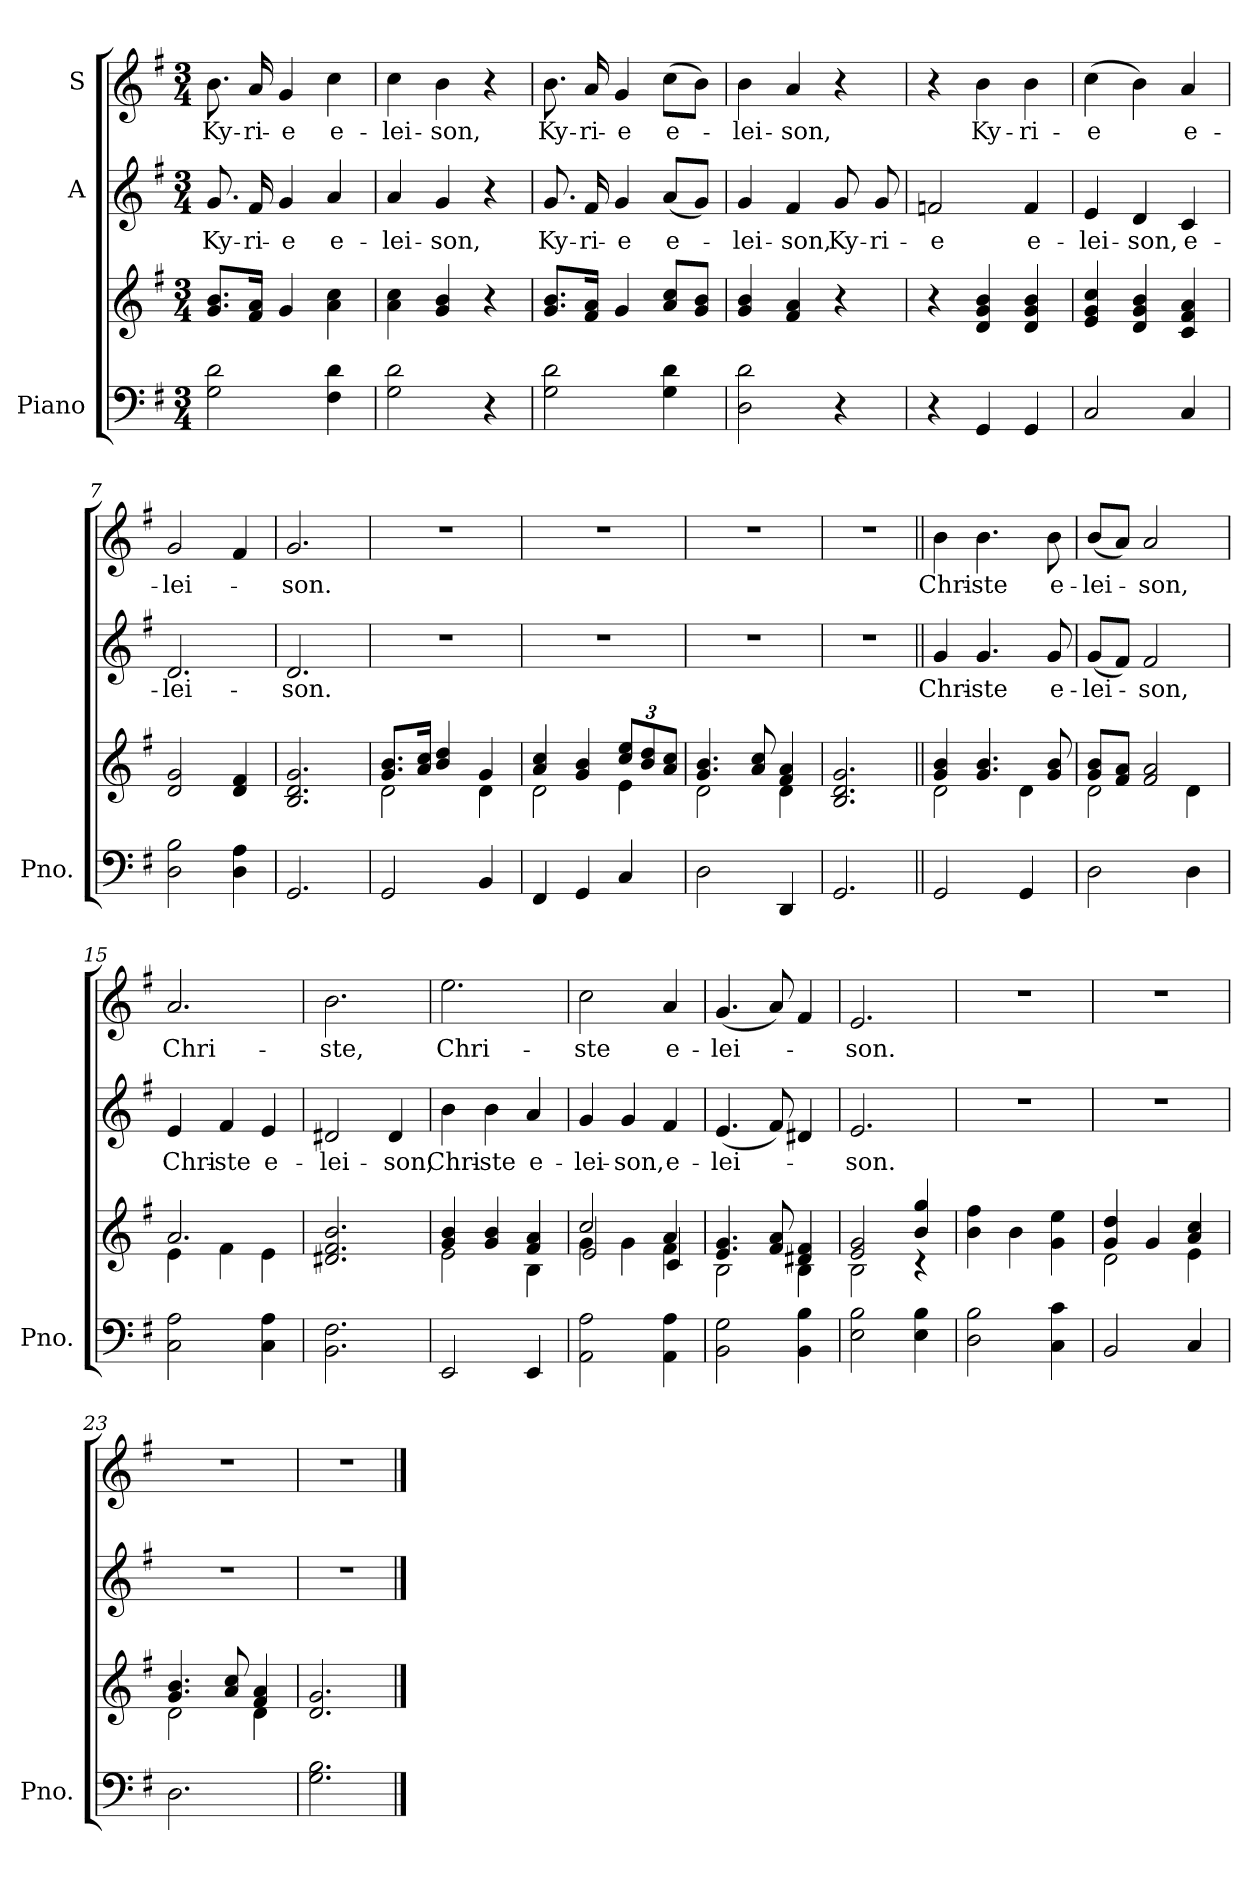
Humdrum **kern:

**kern	**kern	**kern	**text	**kern	**text
*part3	*part3	*part2	*part2	*part1	*part1
*staff4	*staff3	*staff2	*staff2	*staff1	*staff1
*I"Piano	*	*I"A	*	*I"S	*
*I'Pno.	*	*	*	*	*
*clefF4	*clefG2	*clefG2	*	*clefG2	*
*k[f#]	*k[f#]	*k[f#]	*	*k[f#]	*
*G:	*G:	*G:	*	*G:	*
*M3/4	*M3/4	*M3/4	*	*M3/4	*
=1	=1	=1	=1	=1	=1
2G\ 2d\	8.g/ 8.b/L	8.g/	Ky-	8.b\	Ky-
.	16f#/ 16a/Jk	16f#/	-ri-	16a/	-ri-
.	4g/	4g/	-e	4g/	-e
4F#\ 4d\	4a\ 4cc\	4a/	e-	4cc\	e-
=2	=2	=2	=2	=2	=2
2G\ 2d\	4a\ 4cc\	4a/	-lei-	4cc\	-lei-
.	4g/ 4b/	4g/	-son,	4b\	-son,
4r	4r	4r	.	4r	.
=3	=3	=3	=3	=3	=3
2G\ 2d\	8.g/ 8.b/L	8.g/	Ky-	8.b\	Ky-
.	16f#/ 16a/Jk	16f#/	-ri-	16a/	-ri-
.	4g/	4g/	-e	4g/	-e
4G\ 4d\	8a/ 8cc/L	(8a/L	e-	(8cc\L	e-
.	8g/ 8b/J	8g/J)	.	8b\J)	.
=4	=4	=4	=4	=4	=4
2D\ 2d\	4g/ 4b/	4g/	-lei-	4b\	-lei-
.	4f#/ 4a/	4f#/	-son,	4a/	-son,
4r	4r	8g/	Ky-	4r	.
.	.	8g/	-ri-	.	.
=5	=5	=5	=5	=5	=5
4r	4r	2fn/	-e	4r	.
4GG/	4d/ 4g/ 4b/	.	.	4b\	Ky-
4GG/	4d/ 4g/ 4b/	4f/	e-	4b\	-ri-
!!LO:LB:g=z
=6	=6	=6	=6	=6	=6
2C/	4e/ 4g/ 4cc/	4e/	-lei-	(4cc\	-e
.	4d/ 4g/ 4b/	4d/	-son,	4b\)	.
4C/	4c/ 4f#/ 4a/	4c/	e-	4a/	e-
=7	=7	=7	=7	=7	=7
2D\ 2B\	2d/ 2g/	2.d/	-lei-	2g/	-lei-
4D\ 4A\	4d/ 4f#/	.	.	4f#/	.
=8	=8	=8	=8	=8	=8
2.GG/	2.B/ 2.d/ 2.g/	2.d/	-son.	2.g/	-son.
=9	=9	=9	=9	=9	=9
*	*^	*	*	*	*
2GG/	8.g/ 8.b/L	2d\	2.r	.	2.r	.
.	16a/ 16cc/Jk	.	.	.	.	.
.	4b/ 4dd/	.	.	.	.	.
4BB/	4g/	4d\	.	.	.	.
=10	=10	=10	=10	=10	=10	=10
4FF#/	4a/ 4cc/	2d\	2.r	.	2.r	.
4GG/	4g/ 4b/	.	.	.	.	.
4C/	12cc/ 12ee/L	4e\	.	.	.	.
.	12b/ 12dd/	.	.	.	.	.
.	12a/ 12cc/J	.	.	.	.	.
=11	=11	=11	=11	=11	=11	=11
2D\	4.g/ 4.b/	2d\	2.r	.	2.r	.
.	8a/ 8cc/	.	.	.	.	.
4DD/	4f#/ 4a/	4d\	.	.	.	.
*	*v	*v	*	*	*	*
!!LO:PB:g=z
=12	=12	=12	=12	=12	=12
2.GG/	2.B/ 2.d/ 2.g/	2.r	.	2.r	.
=13||	=13||	=13||	=13||	=13||	=13||
*	*^	*	*	*	*
2GG/	4g/ 4b/	2d\	4g/	Chri-	4b\	Chri-
.	4.g/ 4.b/	.	4.g/	-ste	4.b\	-ste
4GG/	.	4d\	.	.	.	.
.	8g/ 8b/	.	8g/	e-	8b\	e-
=14	=14	=14	=14	=14	=14	=14
2D\	8g/ 8b/L	2d\	(8g/L	-lei-	(8b/L	-lei-
.	8f#/ 8a/J	.	8f#/J)	.	8a/J)	.
.	2f#/ 2a/	.	2f#/	-son,	2a/	-son,
4D\	.	4d\	.	.	.	.
=15	=15	=15	=15	=15	=15	=15
2C\ 2A\	2.a/	4e\	4e/	Chri-	2.a/	Chri-
.	.	4f#\	4f#/	-ste	.	.
4C\ 4A\	.	4e\	4e/	e-	.	.
*	*v	*v	*	*	*	*
=16	=16	=16	=16	=16	=16
2.BB\ 2.F#\	2.d#X/ 2.f#/ 2.b/	2d#X/	-lei-	2.b\	-ste,
.	.	4d#/	-son,	.	.
=17	=17	=17	=17	=17	=17
*	*^	*	*	*	*
2EE/	4g/ 4b/	2e\	4b\	Chri-	2.ee\	Chri-
.	4g/ 4b/	.	4b\	-ste	.	.
4EE/	4f#/ 4a/	4B\	4a/	e-	.	.
!!LO:LB:g=z
=18	=18	=18	=18	=18	=18	=18
*	*	*^	*	*	*	*
2AA\ 2A\	2cc/	4g\	2e/	4g/	-lei-	2cc\	-ste
.	.	4g\	.	4g/	-son,	.	.
4AA\ 4A\	4a/	4f#\	4c/	4f#/	e-	4a/	e-
*	*	*v	*v	*	*	*	*
=19	=19	=19	=19	=19	=19	=19
2BB\ 2G\	4.e/ 4.g/	2B\	(4.e/	-lei-	(4.g/	-lei-
.	8f#/ 8a/	.	8f#/)	.	8a/)	.
4BB\ 4B\	4d#X/ 4f#/	4B\	4d#X/	.	4f#/	.
=20	=20	=20	=20	=20	=20	=20
2E\ 2B\	2e/ 2g/	2B\	2.e/	-son.	2.e/	-son.
4E\ 4B\	4b/ 4gg/	4rc	.	.	.	.
*	*v	*v	*	*	*	*
=21	=21	=21	=21	=21	=21
2D\ 2B\	4b\ 4ff#\	2.r	.	2.r	.
.	4b\	.	.	.	.
4C\ 4c\	4g\ 4ee\	.	.	.	.
=22	=22	=22	=22	=22	=22
*	*^	*	*	*	*
2BB/	4g/ 4dd/	2d\	2.r	.	2.r	.
.	4g/	.	.	.	.	.
4C/	4a/ 4cc/	4e\	.	.	.	.
=23	=23	=23	=23	=23	=23	=23
2.D\	4.g/ 4.b/	2d\	2.r	.	2.r	.
.	8a/ 8cc/	.	.	.	.	.
.	4f#/ 4a/	4d\	.	.	.	.
*	*v	*v	*	*	*	*
=24	=24	=24	=24	=24	=24
2.G\ 2.B\	2.d/ 2.g/	2.r	.	2.r	.
==	==	==	==	==	==
*-	*-	*-	*-	*-	*-
